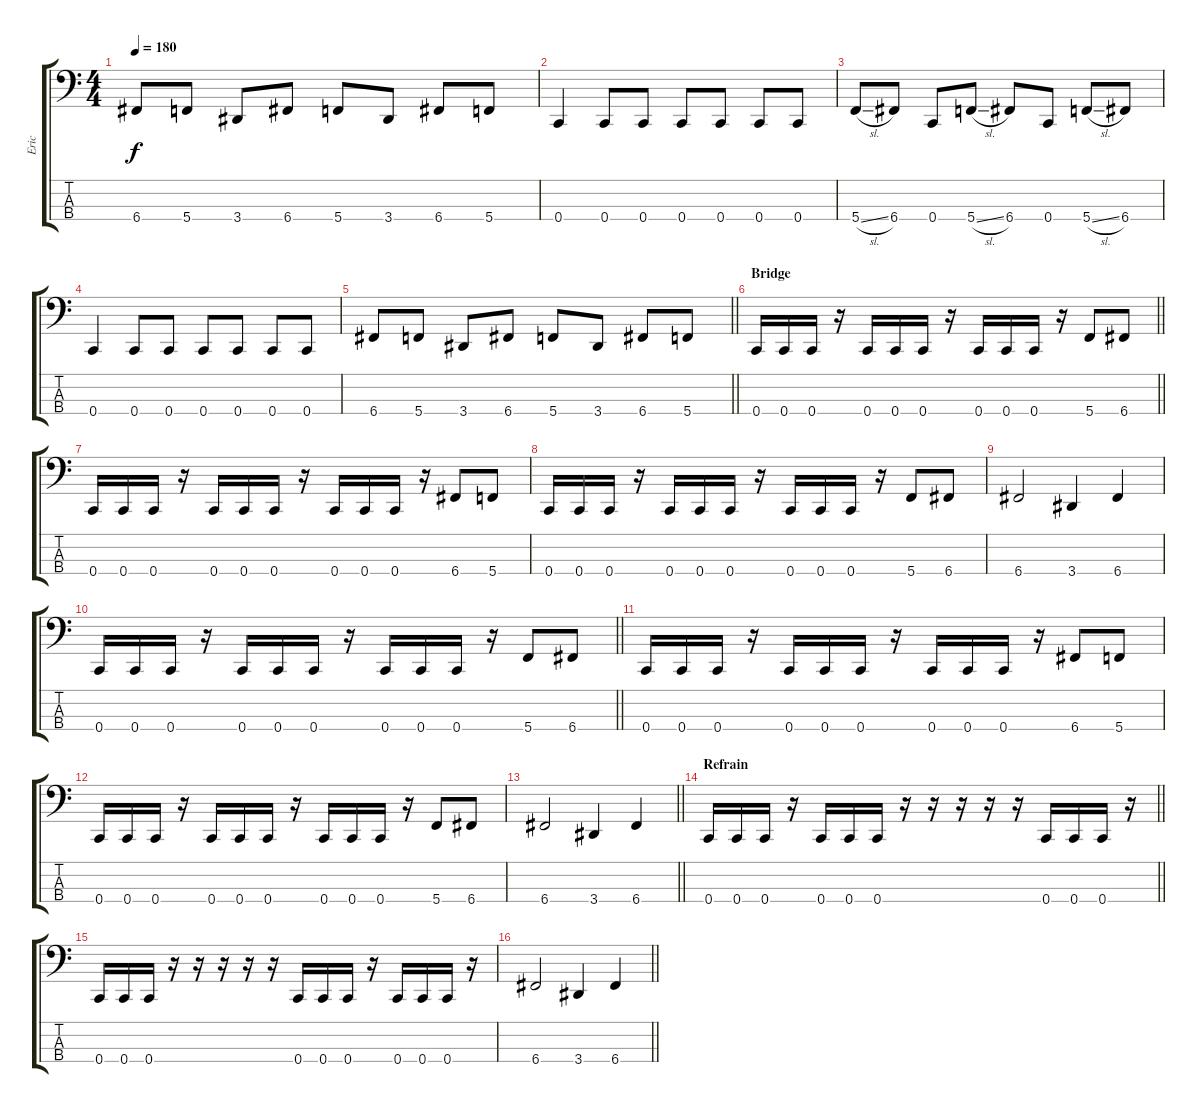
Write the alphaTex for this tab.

\track ("Eric" "Eric") {instrument electricbassfinger}
\staff {score tabs}
\tuning (F2 C2 G1 C1) {hide}
\ts (4 4)
\tempo 180
\clef f4
\ks c
6.4.8{dy f} 5.4.8 3.4.8 6.4.8 5.4.8 3.4.8 6.4.8 5.4.8 |
0.4.4 0.4.8 0.4.8 0.4.8 0.4.8 0.4.8 0.4.8 |
5.4{sl}.8 6.4.8 0.4.8 5.4{sl}.8 6.4.8 0.4.8 5.4{sl}.8 6.4.8 |
0.4.4 0.4.8 0.4.8 0.4.8 0.4.8 0.4.8 0.4.8 |
\barLineRight lightlight
6.4.8 5.4.8 3.4.8 6.4.8 5.4.8 3.4.8 6.4.8 5.4.8 |
\section ("" "Bridge")
\barLineRight lightlight
0.4.16 0.4.16 0.4.16 r.16 0.4.16 0.4.16 0.4.16 r.16 0.4.16 0.4.16 0.4.16 r.16 5.4.8 6.4.8 |
0.4.16 0.4.16 0.4.16 r.16 0.4.16 0.4.16 0.4.16 r.16 0.4.16 0.4.16 0.4.16 r.16 6.4.8 5.4.8 |
0.4.16 0.4.16 0.4.16 r.16 0.4.16 0.4.16 0.4.16 r.16 0.4.16 0.4.16 0.4.16 r.16 5.4.8 6.4.8 |
6.4.2 3.4.4 6.4.4 |
\barLineRight lightlight
0.4.16 0.4.16 0.4.16 r.16 0.4.16 0.4.16 0.4.16 r.16 0.4.16 0.4.16 0.4.16 r.16 5.4.8 6.4.8 |
0.4.16 0.4.16 0.4.16 r.16 0.4.16 0.4.16 0.4.16 r.16 0.4.16 0.4.16 0.4.16 r.16 6.4.8 5.4.8 |
0.4.16 0.4.16 0.4.16 r.16 0.4.16 0.4.16 0.4.16 r.16 0.4.16 0.4.16 0.4.16 r.16 5.4.8 6.4.8 |
\barLineRight lightlight
6.4.2 3.4.4 6.4.4 |
\section ("" "Refrain")
\barLineRight lightlight
0.4.16 0.4.16 0.4.16 r.16 0.4.16 0.4.16 0.4.16 r.16 r.16 r.16 r.16 r.16 0.4.16 0.4.16 0.4.16 r.16 |
0.4.16 0.4.16 0.4.16 r.16 r.16 r.16 r.16 r.16 0.4.16 0.4.16 0.4.16 r.16 0.4.16 0.4.16 0.4.16 r.16 |
\barLineRight lightlight
6.4.2 3.4.4 6.4.4
